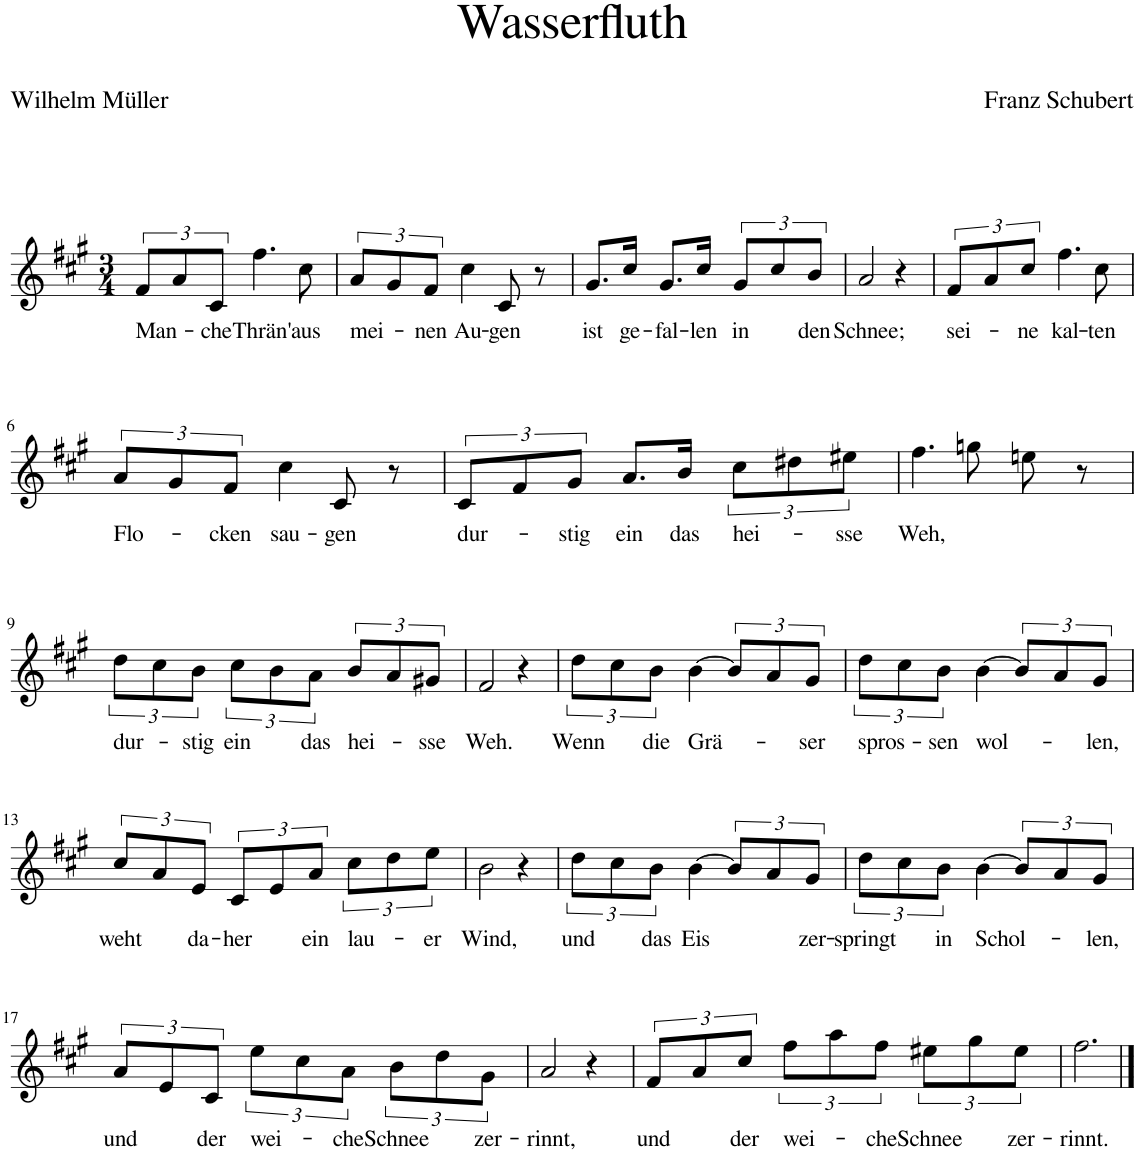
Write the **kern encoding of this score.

**kern	**text
*part1	*part1
*staff1	*staff1
*I"Piano	*
*I'Pno	*
*clefG2	*
*k[f#c#g#]	*
*f#:	*
*M3/4	*
=1	=1
!	!LO:LY:b
12f#/L	Man-
12a/	.
!	!LO:LY:b
12c#/J	-che
!	!LO:LY:b
4.ff#\	Thrän'
!	!LO:LY:b
8cc#\	aus
=2	=2
!	!LO:LY:b
12a/L	mei-
12g#/	.
!	!LO:LY:b
12f#/J	-nen
!	!LO:LY:b
4cc#\	Au-
!	!LO:LY:b
8c#/	-gen
8r	.
=3	=3
!	!LO:LY:b
8.g#/L	ist
!	!LO:LY:b
16cc#/Jk	ge-
!	!LO:LY:b
8.g#/L	-fal-
!	!LO:LY:b
16cc#/Jk	-len
!	!LO:LY:b
12g#/L	in
12cc#/	.
!	!LO:LY:b
12b/J	den
=4	=4
!	!LO:LY:b
2a/	Schnee;
4r	.
=5	=5
!	!LO:LY:b
12f#/L	sei-
12a/	.
!	!LO:LY:b
12cc#/J	-ne
!	!LO:LY:b
4.ff#\	kal-
!	!LO:LY:b
8cc#\	-ten
!!LO:LB:g=z
=6	=6
!	!LO:LY:b
12a/L	Flo-
12g#/	.
!	!LO:LY:b
12f#/J	-cken
!	!LO:LY:b
4cc#\	sau-
!	!LO:LY:b
8c#/	-gen
8r	.
=7	=7
!	!LO:LY:b
12c#/L	dur-
12f#/	.
!	!LO:LY:b
12g#/J	-stig
!	!LO:LY:b
8.a/L	ein
!	!LO:LY:b
16b/Jk	das
!	!LO:LY:b
12cc#\L	hei-
12dd#X\	.
!	!LO:LY:b
12ee#X\J	-sse
=8	=8
!	!LO:LY:b
4.ff#\	Weh,
8ggn\	.
8een\	.
8r	.
!!LO:LB:g=z
=9	=9
!	!LO:LY:b
12dd\L	dur-
12cc#\	.
!	!LO:LY:b
12b\J	-stig
!	!LO:LY:b
12cc#\L	ein
12b\	.
!	!LO:LY:b
12a\J	das
!	!LO:LY:b
12b/L	hei-
12a/	.
!	!LO:LY:b
12g#X/J	-sse
=10	=10
!	!LO:LY:b
2f#/	Weh.
4r	.
=11	=11
!	!LO:LY:b
12dd\L	Wenn
12cc#\	.
!	!LO:LY:b
12b\J	die
!	!LO:LY:b
[4b\	Grä-
12b/L]	.
12a/	.
!	!LO:LY:b
12g#/J	-ser
=12	=12
!	!LO:LY:b
12dd\L	spros-
12cc#\	.
!	!LO:LY:b
12b\J	-sen
!	!LO:LY:b
[4b\	wol-
12b/L]	.
12a/	.
!	!LO:LY:b
12g#/J	-len,
!!LO:LB:g=z
=13	=13
!	!LO:LY:b
12cc#/L	weht
12a/	.
!	!LO:LY:b
12e/J	da-
!	!LO:LY:b
12c#/L	-her
12e/	.
!	!LO:LY:b
12a/J	ein
!	!LO:LY:b
12cc#\L	lau-
12dd\	.
!	!LO:LY:b
12ee\J	-er
=14	=14
!	!LO:LY:b
2b\	Wind,
4r	.
=15	=15
!	!LO:LY:b
12dd\L	und
12cc#\	.
!	!LO:LY:b
12b\J	das
!	!LO:LY:b
[4b\	Eis
12b/L]	.
12a/	.
!	!LO:LY:b
12g#/J	zer-
=16	=16
!	!LO:LY:b
12dd\L	-springt
12cc#\	.
!	!LO:LY:b
12b\J	in
!	!LO:LY:b
[4b\	Schol-
12b/L]	.
12a/	.
!	!LO:LY:b
12g#/J	-len,
!!LO:LB:g=z
=17	=17
!	!LO:LY:b
12a/L	und
12e/	.
!	!LO:LY:b
12c#/J	der
!	!LO:LY:b
12ee\L	wei-
12cc#\	.
!	!LO:LY:b
12a\J	-che
!	!LO:LY:b
12b\L	Schnee
12dd\	.
!	!LO:LY:b
12g#\J	zer-
=18	=18
!	!LO:LY:b
2a/	-rinnt,
4r	.
=19	=19
!	!LO:LY:b
12f#/L	und
12a/	.
!	!LO:LY:b
12cc#/J	der
!	!LO:LY:b
12ff#\L	wei-
12aa\	.
!	!LO:LY:b
12ff#\J	-che
!	!LO:LY:b
12ee#X\L	Schnee
12gg#\	.
!	!LO:LY:b
12ee#\J	zer-
=20	=20
!	!LO:LY:b
2.ff#\	-rinnt.
==	==
*-	*-
